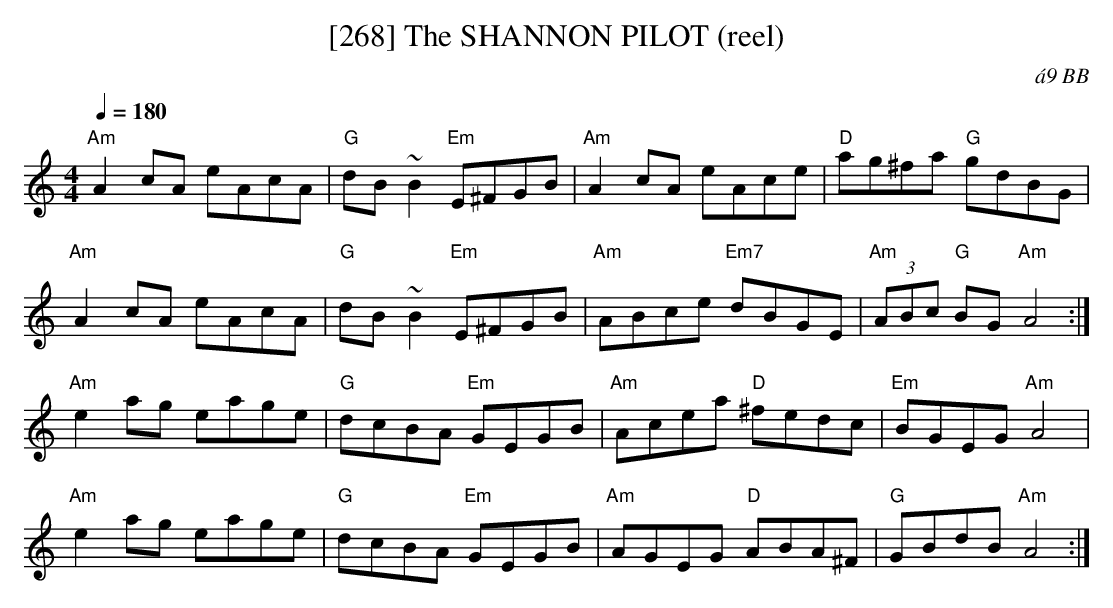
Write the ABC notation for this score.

X:1
T:[268] The SHANNON PILOT (reel)
C:\'a9 BB
L:1/8
M:4/4
Q:1/4=180
K:Am
"Am"A2 cA eAcA|"G" dB ~B2 "Em"E^FGB|"Am"A2 cA eAce|"D"ag^fa "G"gdBG|
"Am"A2 cA eAcA|"G" dB ~B2 "Em"E^FGB|"Am"ABce "Em7"dBGE|\
"Am" (3ABc "G"BG "Am"A4 :|
"Am"e2 ag eage|"G"dcBA "Em"GEGB|"Am"Acea "D"^fedc|"Em"BGEG "Am"A4|
"Am"e2 ag eage|"G"dcBA "Em"GEGB|"Am"AGEG "D"ABA^F|"G"GBdB "Am"A4 :|
